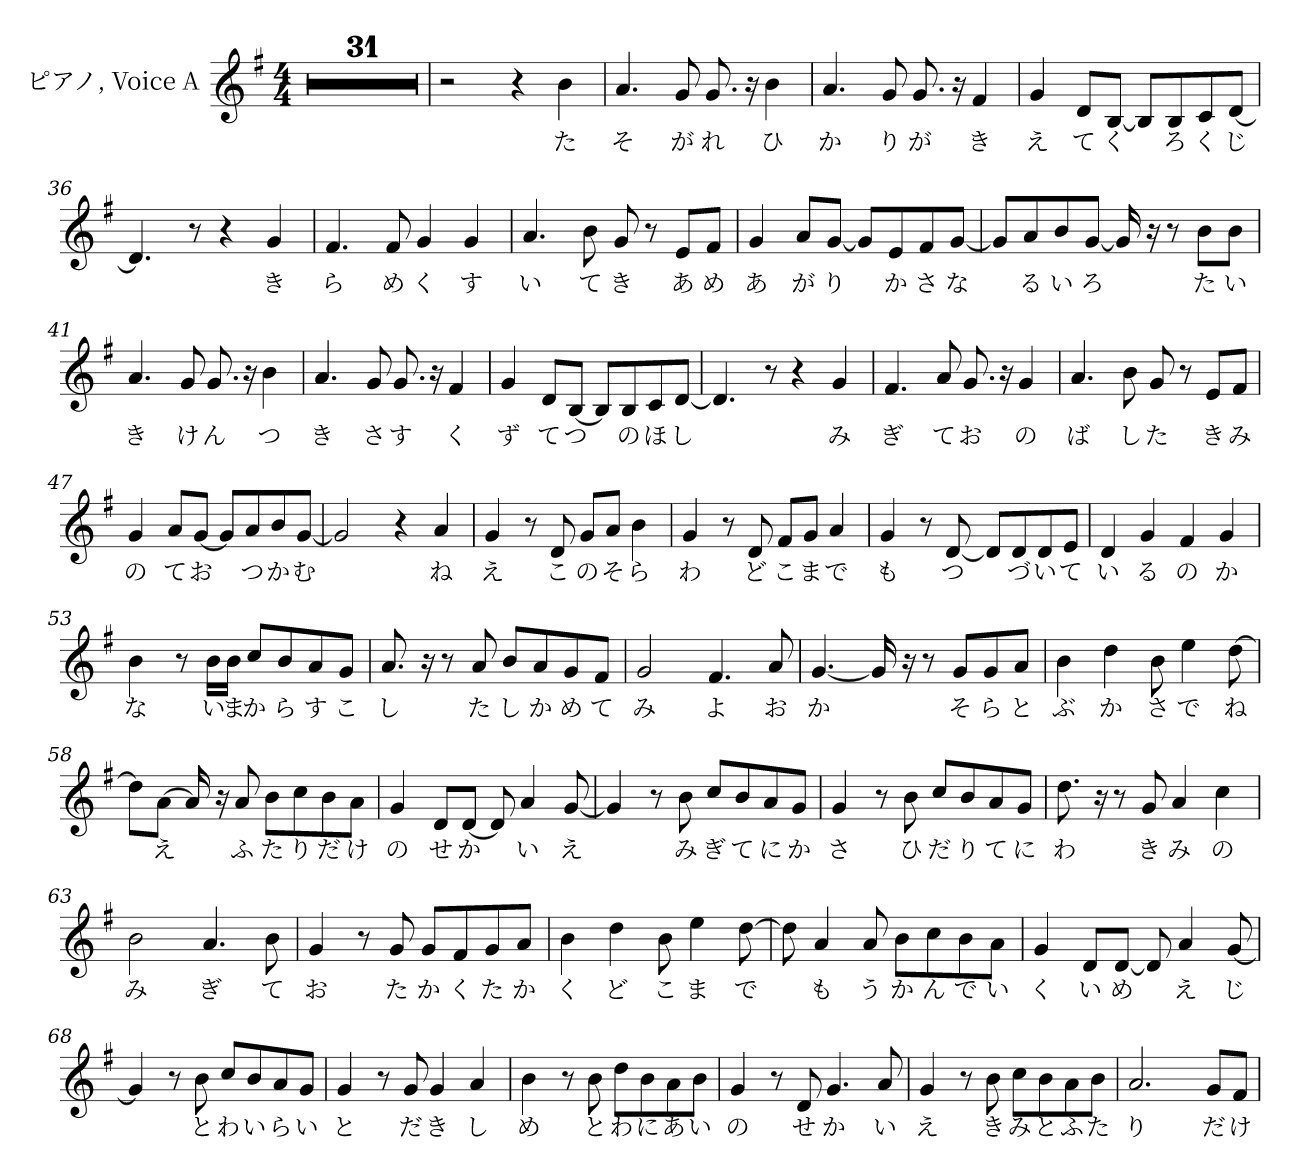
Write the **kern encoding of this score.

**kern	**text
*part1	*part1
*staff1	*staff1
*I"ピアノ, Voice A	*
*clefG2	*
*k[f#]	*
*M4/4	*
*MM145	*
=1	=1
1r	.
=2	=2
1r	.
=3	=3
1r	.
=4	=4
1r	.
=5	=5
1r	.
=6	=6
1r	.
=7	=7
1r	.
=8	=8
1r	.
=9	=9
1r	.
=10	=10
1r	.
=11	=11
1r	.
=12	=12
1r	.
=13	=13
1r	.
=14	=14
1r	.
=15	=15
1r	.
=16	=16
1r	.
!!LO:LB:g=z
=17	=17
1r	.
=18	=18
1r	.
=19	=19
1r	.
=20	=20
1r	.
=21	=21
1r	.
=22	=22
1r	.
=23	=23
1r	.
=24	=24
1r	.
=25	=25
1r	.
=26	=26
1r	.
=27	=27
1r	.
=28	=28
1r	.
=29	=29
1r	.
=30	=30
1r	.
=31	=31
1r	.
=32	=32
2r	.
4r	.
!	!LO:LY:b
4b\	た
!!LO:LB:g=z
=33	=33
!	!LO:LY:b
4.a/	そ
!	!LO:LY:b
8g/	が
!	!LO:LY:b
8.g/	れ
16r	.
!	!LO:LY:b
4b\	ひ
=34	=34
!	!LO:LY:b
4.a/	か
!	!LO:LY:b
8g/	り
!	!LO:LY:b
8.g/	が
16r	.
!	!LO:LY:b
4f#/	き
=35	=35
!	!LO:LY:b
4g/	え
!	!LO:LY:b
8d/L	て
!	!LO:LY:b
[8B/J	く
8B/L]	.
!	!LO:LY:b
8B/	ろ
!	!LO:LY:b
8c/	く
!	!LO:LY:b
[8d/J	じ
=36	=36
4.d/]	.
8r	.
4r	.
!	!LO:LY:b
4g/	き
=37	=37
!	!LO:LY:b
4.f#/	ら
!	!LO:LY:b
8f#/	め
!	!LO:LY:b
4g/	く
!	!LO:LY:b
4g/	す
=38	=38
!	!LO:LY:b
4.a/	い
!	!LO:LY:b
8b\	て
!	!LO:LY:b
8g/	き
8r	.
!	!LO:LY:b
8e/L	あ
!	!LO:LY:b
8f#/J	め
!!LO:LB:g=z
=39	=39
!	!LO:LY:b
4g/	あ
!	!LO:LY:b
8a/L	が
!	!LO:LY:b
[8g/J	り
8g/L]	.
!	!LO:LY:b
8e/	か
!	!LO:LY:b
8f#/	さ
!	!LO:LY:b
[8g/J	な
=40	=40
8g/L]	.
!	!LO:LY:b
8a/	る
!	!LO:LY:b
8b/	い
!	!LO:LY:b
[8g/J	ろ
16g/]	.
16r	.
8r	.
!	!LO:LY:b
8b\L	た
!	!LO:LY:b
8b\J	い
=41	=41
!	!LO:LY:b
4.a/	き
!	!LO:LY:b
8g/	け
!	!LO:LY:b
8.g/	ん
16r	.
!	!LO:LY:b
4b\	つ
=42	=42
!	!LO:LY:b
4.a/	き
!	!LO:LY:b
8g/	さ
!	!LO:LY:b
8.g/	す
16r	.
!	!LO:LY:b
4f#/	く
=43	=43
!	!LO:LY:b
4g/	ず
!	!LO:LY:b
8d/L	て
!	!LO:LY:b
[8B/J	つ
8B/L]	.
!	!LO:LY:b
8B/	の
!	!LO:LY:b
8c/	ほ
!	!LO:LY:b
[8d/J	し
!!LO:LB:g=z
=44	=44
4.d/]	.
8r	.
4r	.
!	!LO:LY:b
4g/	み
=45	=45
!	!LO:LY:b
4.f#/	ぎ
!	!LO:LY:b
8a/	て
!	!LO:LY:b
8.g/	お
16r	.
!	!LO:LY:b
4g/	の
=46	=46
!	!LO:LY:b
4.a/	ば
!	!LO:LY:b
8b\	し
!	!LO:LY:b
8g/	た
8r	.
!	!LO:LY:b
8e/L	き
!	!LO:LY:b
8f#/J	み
=47	=47
!	!LO:LY:b
4g/	の
!	!LO:LY:b
8a/L	て
!	!LO:LY:b
[8g/J	お
8g/L]	.
!	!LO:LY:b
8a/	つ
!	!LO:LY:b
8b/	か
!	!LO:LY:b
[8g/J	む
=48	=48
2g/]	.
4r	.
!	!LO:LY:b
4a/	ね
=49	=49
!	!LO:LY:b
4g/	え
8r	.
!	!LO:LY:b
8d/	こ
!	!LO:LY:b
8g/L	の
!	!LO:LY:b
8a/J	そ
!	!LO:LY:b
4b\	ら
!!LO:LB:g=z
=50	=50
!	!LO:LY:b
4g/	わ
8r	.
!	!LO:LY:b
8d/	ど
!	!LO:LY:b
8f#/L	こ
!	!LO:LY:b
8g/J	ま
!	!LO:LY:b
4a/	で
=51	=51
!	!LO:LY:b
4g/	も
8r	.
!	!LO:LY:b
[8d/	つ
8d/L]	.
!	!LO:LY:b
8d/	づ
!	!LO:LY:b
8d/	い
!	!LO:LY:b
8e/J	て
=52	=52
!	!LO:LY:b
4d/	い
!	!LO:LY:b
4g/	る
!	!LO:LY:b
4f#/	の
!	!LO:LY:b
4g/	か
=53	=53
!	!LO:LY:b
4b\	な
8r	.
!	!LO:LY:b
16b\LL	い
!	!LO:LY:b
16b\JJ	ま
!	!LO:LY:b
8cc/L	か
!	!LO:LY:b
8b/	ら
!	!LO:LY:b
8a/	す
!	!LO:LY:b
8g/J	こ
=54	=54
!	!LO:LY:b
8.a/	し
16r	.
8r	.
!	!LO:LY:b
8a/	た
!	!LO:LY:b
8b/L	し
!	!LO:LY:b
8a/	か
!	!LO:LY:b
8g/	め
!	!LO:LY:b
8f#/J	て
!!LO:LB:g=z
=55	=55
!	!LO:LY:b
2g/	み
!	!LO:LY:b
4.f#/	よ
!	!LO:LY:b
8a/	お
=56	=56
!	!LO:LY:b
[4.g/	か
16g/]	.
16r	.
8r	.
!	!LO:LY:b
8g/L	そ
!	!LO:LY:b
8g/	ら
!	!LO:LY:b
8a/J	と
=57	=57
!	!LO:LY:b
4b\	ぶ
!	!LO:LY:b
4dd\	か
!	!LO:LY:b
8b\	さ
!	!LO:LY:b
4ee\	で
!	!LO:LY:b
[8dd\	ね
=58	=58
8dd\L]	.
!	!LO:LY:b
[8a\J	え
16a/]	.
16r	.
!	!LO:LY:b
8a/	ふ
!	!LO:LY:b
8b\L	た
!	!LO:LY:b
8cc\	り
!	!LO:LY:b
8b\	だ
!	!LO:LY:b
8a\J	け
=59	=59
!	!LO:LY:b
4g/	の
!	!LO:LY:b
8d/L	せ
!	!LO:LY:b
[8d/J	か
8d/]	.
!	!LO:LY:b
4a/	い
!	!LO:LY:b
[8g/	え
!!LO:LB:g=z
=60	=60
4g/]	.
8r	.
!	!LO:LY:b
8b\	み
!	!LO:LY:b
8cc/L	ぎ
!	!LO:LY:b
8b/	て
!	!LO:LY:b
8a/	に
!	!LO:LY:b
8g/J	か
=61	=61
!	!LO:LY:b
4g/	さ
8r	.
!	!LO:LY:b
8b\	ひ
!	!LO:LY:b
8cc/L	だ
!	!LO:LY:b
8b/	り
!	!LO:LY:b
8a/	て
!	!LO:LY:b
8g/J	に
=62	=62
!	!LO:LY:b
8.dd\	わ
16r	.
8r	.
!	!LO:LY:b
8g/	き
!	!LO:LY:b
4a/	み
!	!LO:LY:b
4cc\	の
=63	=63
!	!LO:LY:b
2b\	み
!	!LO:LY:b
4.a/	ぎ
!	!LO:LY:b
8b\	て
=64	=64
!	!LO:LY:b
4g/	お
8r	.
!	!LO:LY:b
8g/	た
!	!LO:LY:b
8g/L	か
!	!LO:LY:b
8f#/	く
!	!LO:LY:b
8g/	た
!	!LO:LY:b
8a/J	か
=65	=65
!	!LO:LY:b
4b\	く
!	!LO:LY:b
4dd\	ど
!	!LO:LY:b
8b\	こ
!	!LO:LY:b
4ee\	ま
!	!LO:LY:b
[8dd\	で
!!LO:LB:g=z
=66	=66
8dd\]	.
!	!LO:LY:b
4a/	も
!	!LO:LY:b
8a/	う
!	!LO:LY:b
8b\L	か
!	!LO:LY:b
8cc\	ん
!	!LO:LY:b
8b\	で
!	!LO:LY:b
8a\J	い
=67	=67
!	!LO:LY:b
4g/	く
!	!LO:LY:b
8d/L	い
!	!LO:LY:b
[8d/J	め
8d/]	.
!	!LO:LY:b
4a/	え
!	!LO:LY:b
[8g/	じ
=68	=68
4g/]	.
8r	.
!	!LO:LY:b
8b\	と
!	!LO:LY:b
8cc/L	わ
!	!LO:LY:b
8b/	い
!	!LO:LY:b
8a/	ら
!	!LO:LY:b
8g/J	い
=69	=69
!	!LO:LY:b
4g/	と
8r	.
!	!LO:LY:b
8g/	だ
!	!LO:LY:b
4g/	き
!	!LO:LY:b
4a/	し
=70	=70
!	!LO:LY:b
4b\	め
8r	.
!	!LO:LY:b
8b\	と
!	!LO:LY:b
8dd\L	わ
!	!LO:LY:b
8b\	に
!	!LO:LY:b
8a\	あ
!	!LO:LY:b
8b\J	い
!!LO:LB:g=z
=71	=71
!	!LO:LY:b
4g/	の
8r	.
!	!LO:LY:b
8d/	せ
!	!LO:LY:b
4.g/	か
!	!LO:LY:b
8a/	い
=72	=72
!	!LO:LY:b
4g/	え
8r	.
!	!LO:LY:b
8b\	き
!	!LO:LY:b
8cc\L	み
!	!LO:LY:b
8b\	と
!	!LO:LY:b
8a\	ふ
!	!LO:LY:b
8b\J	た
=73	=73
!	!LO:LY:b
2.a/	り
!	!LO:LY:b
8g/L	だ
!	!LO:LY:b
8f#/J	け
=	=
*-	*-
